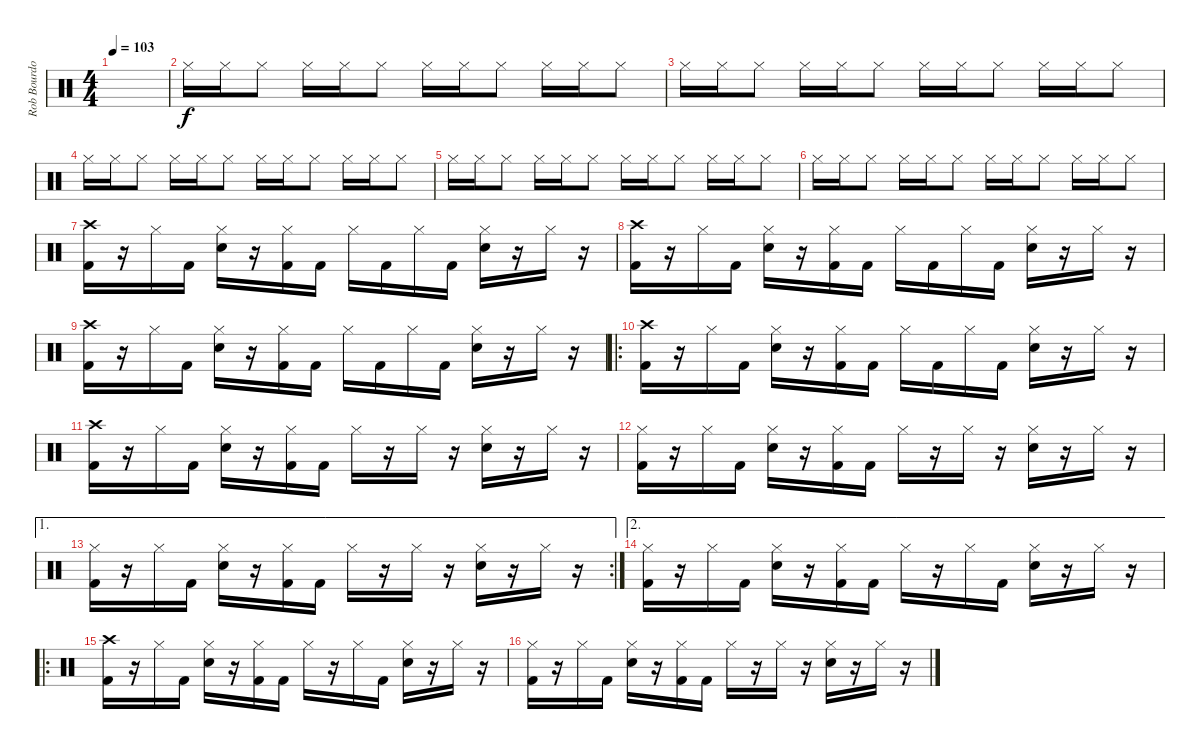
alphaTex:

\track ("Rob Bourdon" "Rob Bourdo") {instrument percussion}
\staff {score}
\articulation defaults
\ts (4 4)
\tempo 103
\clef neutral
\ks c
|
"Hi-Hat (closed)".16 "Hi-Hat (closed)".16 "Hi-Hat (closed)".8 "Hi-Hat (closed)".16 "Hi-Hat (closed)".16 "Hi-Hat (closed)".8 "Hi-Hat (closed)".16 "Hi-Hat (closed)".16 "Hi-Hat (closed)".8 "Hi-Hat (closed)".16 "Hi-Hat (closed)".16 "Hi-Hat (closed)".8 |
"Hi-Hat (closed)".16 "Hi-Hat (closed)".16 "Hi-Hat (closed)".8 "Hi-Hat (closed)".16 "Hi-Hat (closed)".16 "Hi-Hat (closed)".8 "Hi-Hat (closed)".16 "Hi-Hat (closed)".16 "Hi-Hat (closed)".8 "Hi-Hat (closed)".16 "Hi-Hat (closed)".16 "Hi-Hat (closed)".8 |
"Hi-Hat (closed)".16 "Hi-Hat (closed)".16 "Hi-Hat (closed)".8 "Hi-Hat (closed)".16 "Hi-Hat (closed)".16 "Hi-Hat (closed)".8 "Hi-Hat (closed)".16 "Hi-Hat (closed)".16 "Hi-Hat (closed)".8 "Hi-Hat (closed)".16 "Hi-Hat (closed)".16 "Hi-Hat (closed)".8 |
"Hi-Hat (closed)".16 "Hi-Hat (closed)".16 "Hi-Hat (closed)".8 "Hi-Hat (closed)".16 "Hi-Hat (closed)".16 "Hi-Hat (closed)".8 "Hi-Hat (closed)".16 "Hi-Hat (closed)".16 "Hi-Hat (closed)".8 "Hi-Hat (closed)".16 "Hi-Hat (closed)".16 "Hi-Hat (closed)".8 |
"Hi-Hat (closed)".16 "Hi-Hat (closed)".16 "Hi-Hat (closed)".8 "Hi-Hat (closed)".16 "Hi-Hat (closed)".16 "Hi-Hat (closed)".8 "Hi-Hat (closed)".16 "Hi-Hat (closed)".16 "Hi-Hat (closed)".8 "Hi-Hat (closed)".16 "Hi-Hat (closed)".16 "Hi-Hat (closed)".8 |
("Crash high (hit)" "Kick (hit) 2").16 r.16 "Hi-Hat (closed)".16 "Kick (hit) 2".16 ("Hi-Hat (closed)" "Snare (hit) 2").16 r.16 ("Hi-Hat (closed)" "Kick (hit) 2").16 "Kick (hit) 2".16 "Hi-Hat (closed)".16 "Kick (hit) 2".16 "Hi-Hat (closed)".16 "Kick (hit) 2".16 ("Hi-Hat (closed)" "Snare (hit) 2").16 r.16 "Hi-Hat (closed)".16 r.16 |
("Crash high (hit)" "Kick (hit) 2").16 r.16 "Hi-Hat (closed)".16 "Kick (hit) 2".16 ("Hi-Hat (closed)" "Snare (hit) 2").16 r.16 ("Hi-Hat (closed)" "Kick (hit) 2").16 "Kick (hit) 2".16 "Hi-Hat (closed)".16 "Kick (hit) 2".16 "Hi-Hat (closed)".16 "Kick (hit) 2".16 ("Hi-Hat (closed)" "Snare (hit) 2").16 r.16 "Hi-Hat (closed)".16 r.16 |
("Crash high (hit)" "Kick (hit) 2").16 r.16 "Hi-Hat (closed)".16 "Kick (hit) 2".16 ("Hi-Hat (closed)" "Snare (hit) 2").16 r.16 ("Hi-Hat (closed)" "Kick (hit) 2").16 "Kick (hit) 2".16 "Hi-Hat (closed)".16 "Kick (hit) 2".16 "Hi-Hat (closed)".16 "Kick (hit) 2".16 ("Hi-Hat (closed)" "Snare (hit) 2").16 r.16 "Hi-Hat (closed)".16 r.16 |
\ro
("Crash high (hit)" "Kick (hit) 2").16 r.16 "Hi-Hat (closed)".16 "Kick (hit) 2".16 ("Hi-Hat (closed)" "Snare (hit) 2").16 r.16 ("Hi-Hat (closed)" "Kick (hit) 2").16 "Kick (hit) 2".16 "Hi-Hat (closed)".16 "Kick (hit) 2".16 "Hi-Hat (closed)".16 "Kick (hit) 2".16 ("Hi-Hat (closed)" "Snare (hit) 2").16 r.16 "Hi-Hat (closed)".16 r.16 |
("Crash high (hit)" "Kick (hit) 2").16 r.16 "Hi-Hat (closed)".16 "Kick (hit) 2".16 ("Hi-Hat (closed)" "Snare (hit) 2").16 r.16 ("Hi-Hat (closed)" "Kick (hit) 2").16 "Kick (hit) 2".16 "Hi-Hat (closed)".16 r.16 "Hi-Hat (closed)".16 r.16 ("Hi-Hat (closed)" "Snare (hit) 2").16 r.16 "Hi-Hat (closed)".16 r.16 |
("Hi-Hat (closed)" "Kick (hit) 2").16 r.16 "Hi-Hat (closed)".16 "Kick (hit) 2".16 ("Hi-Hat (closed)" "Snare (hit) 2").16 r.16 ("Hi-Hat (closed)" "Kick (hit) 2").16 "Kick (hit) 2".16 "Hi-Hat (closed)".16 r.16 "Hi-Hat (closed)".16 r.16 ("Hi-Hat (closed)" "Snare (hit) 2").16 r.16 "Hi-Hat (closed)".16 r.16 |
\ae 1
\rc 2
("Hi-Hat (closed)" "Kick (hit) 2").16 r.16 "Hi-Hat (closed)".16 "Kick (hit) 2".16 ("Hi-Hat (closed)" "Snare (hit) 2").16 r.16 ("Hi-Hat (closed)" "Kick (hit) 2").16 "Kick (hit) 2".16 "Hi-Hat (closed)".16 r.16 "Hi-Hat (closed)".16 r.16 ("Hi-Hat (closed)" "Snare (hit) 2").16 r.16 "Hi-Hat (closed)".16 r.16 |
\ae 2
("Hi-Hat (closed)" "Kick (hit) 2").16 r.16 "Hi-Hat (closed)".16 "Kick (hit) 2".16 ("Hi-Hat (closed)" "Snare (hit) 2").16 r.16 ("Hi-Hat (closed)" "Kick (hit) 2").16 "Kick (hit) 2".16 "Hi-Hat (closed)".16 r.16 "Hi-Hat (closed)".16 "Kick (hit) 2".16 ("Hi-Hat (closed)" "Snare (hit) 2").16 r.16 "Hi-Hat (closed)".16 r.16 |
\ro
("Crash high (hit)" "Kick (hit) 2").16 r.16 "Hi-Hat (closed)".16 "Kick (hit) 2".16 ("Hi-Hat (closed)" "Snare (hit) 2").16 r.16 ("Hi-Hat (closed)" "Kick (hit) 2").16 "Kick (hit) 2".16 "Hi-Hat (closed)".16 r.16 "Hi-Hat (closed)".16 "Kick (hit) 2".16 ("Hi-Hat (closed)" "Snare (hit) 2").16 r.16 "Hi-Hat (closed)".16 r.16 |
("Hi-Hat (closed)" "Kick (hit) 2").16 r.16 "Hi-Hat (closed)".16 "Kick (hit) 2".16 ("Hi-Hat (closed)" "Snare (hit) 2").16 r.16 ("Hi-Hat (closed)" "Kick (hit) 2").16 "Kick (hit) 2".16 "Hi-Hat (closed)".16 r.16 "Hi-Hat (closed)".16 r.16 ("Hi-Hat (closed)" "Snare (hit) 2").16 r.16 "Hi-Hat (closed)".16 r.16
